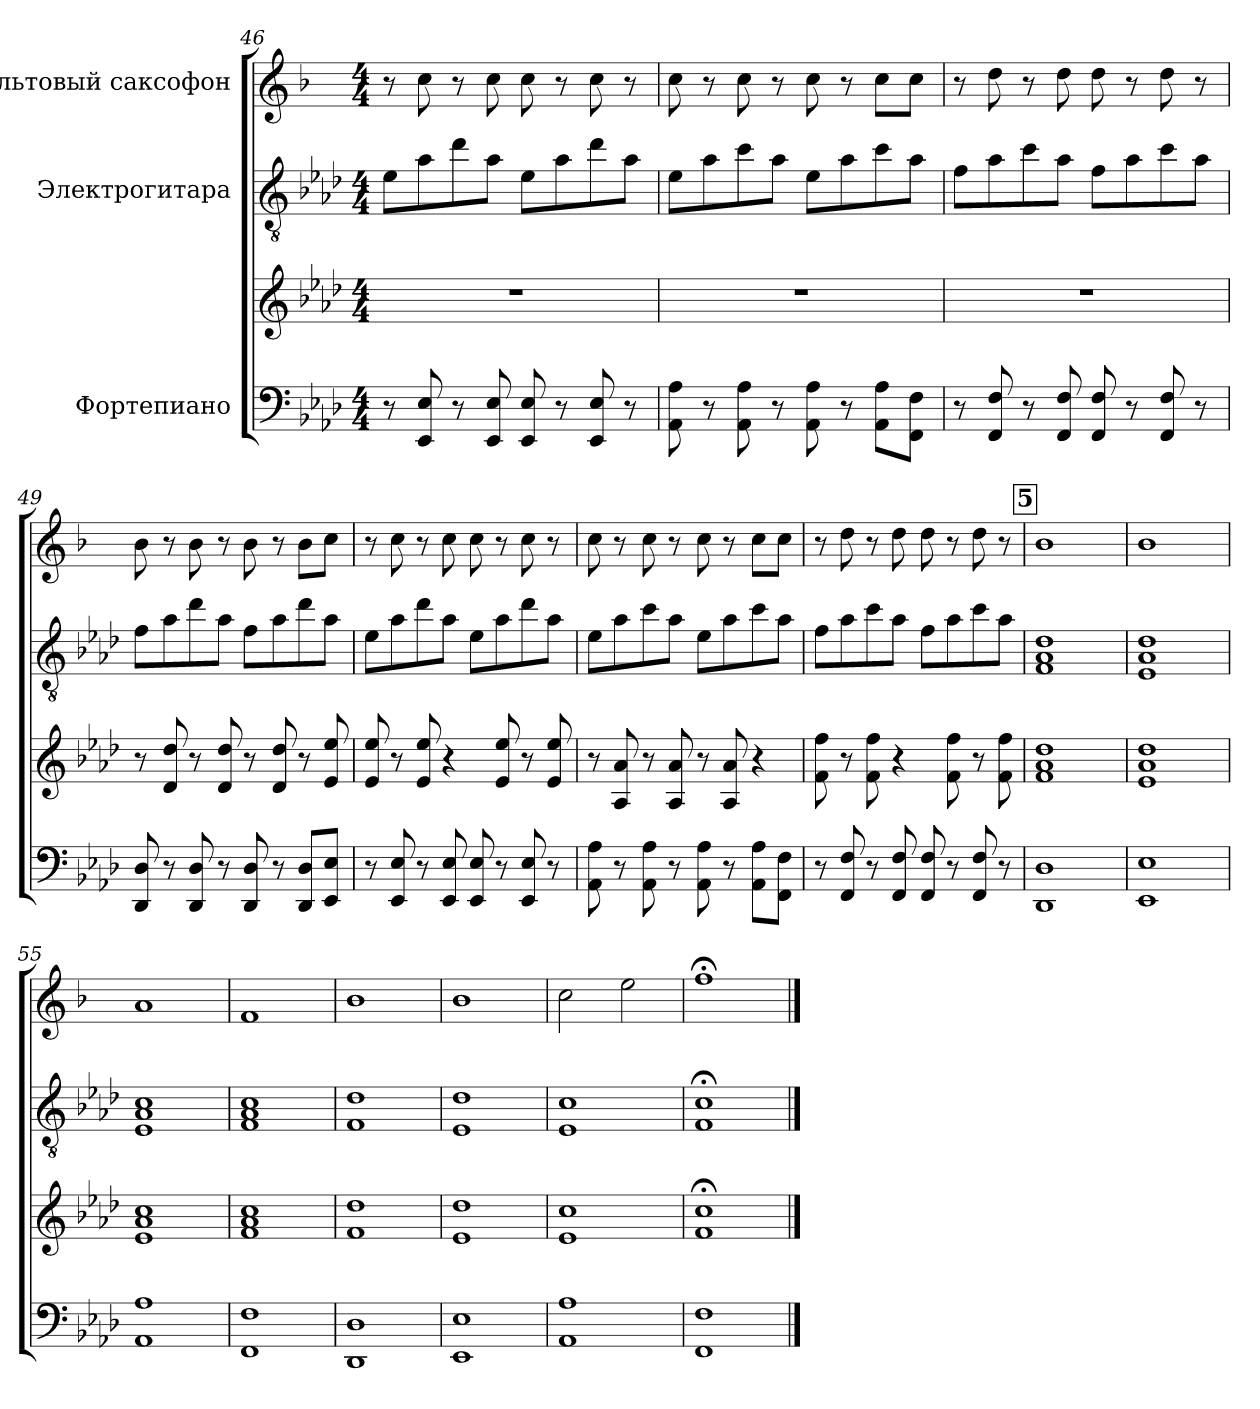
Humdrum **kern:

**kern	**kern	**kern	**kern
*part3	*part3	*part2	*part1
*staff4	*staff3	*staff2	*staff1
*I"Фортепиано	*	*I"Электрогитара	*I"Альтовый саксофон
!!LO:PB:g=z
*clefF4	*clefG2	*clefGv2	*clefG2
*	*	*	*ITrd5c9
*k[b-e-a-d-]	*k[b-e-a-d-]	*k[b-e-a-d-]	*k[b-e-a-d-]
*M4/4	*M4/4	*M4/4	*M4/4
=46	=46	=46	=46
8r	1r	8e-\L	8r
8EE-/ 8E-/	.	8a-\	8e-\
8r	.	8dd-\	8r
8EE-/ 8E-/	.	8a-\J	8e-\
8EE-/ 8E-/	.	8e-\L	8e-\
8r	.	8a-\	8r
8EE-/ 8E-/	.	8dd-\	8e-\
8r	.	8a-\J	8r
=47	=47	=47	=47
8AA-\ 8A-\	1r	8e-\L	8e-\
8r	.	8a-\	8r
8AA-\ 8A-\	.	8cc\	8e-\
8r	.	8a-\J	8r
8AA-\ 8A-\	.	8e-\L	8e-\
8r	.	8a-\	8r
8AA-\ 8A-\L	.	8cc\	8e-\L
8FF\ 8F\J	.	8a-\J	8e-\J
=48	=48	=48	=48
8r	1r	8f\L	8r
8FF/ 8F/	.	8a-\	8f\
8r	.	8cc\	8r
8FF/ 8F/	.	8a-\J	8f\
8FF/ 8F/	.	8f\L	8f\
8r	.	8a-\	8r
8FF/ 8F/	.	8cc\	8f\
8r	.	8a-\J	8r
!!LO:LB:g=z
=49	=49	=49	=49
8DD-/ 8D-/	8r	8f\L	8d-\
8r	8d-/ 8dd-/	8a-\	8r
8DD-/ 8D-/	8r	8dd-\	8d-\
8r	8d-/ 8dd-/	8a-\J	8r
8DD-/ 8D-/	8r	8f\L	8d-\
8r	8d-/ 8dd-/	8a-\	8r
8DD-/ 8D-/L	8r	8dd-\	8d-\L
8EE-/ 8E-/J	8e-/ 8ee-/	8a-\J	8e-\J
=50	=50	=50	=50
8r	8e-/ 8ee-/	8e-\L	8r
8EE-/ 8E-/	8r	8a-\	8e-\
8r	8e-/ 8ee-/	8dd-\	8r
8EE-/ 8E-/	4r	8a-\J	8e-\
8EE-/ 8E-/	.	8e-\L	8e-\
8r	8e-/ 8ee-/	8a-\	8r
8EE-/ 8E-/	8r	8dd-\	8e-\
8r	8e-/ 8ee-/	8a-\J	8r
=51	=51	=51	=51
8AA-\ 8A-\	8r	8e-\L	8e-\
8r	8A-/ 8a-/	8a-\	8r
8AA-\ 8A-\	8r	8cc\	8e-\
8r	8A-/ 8a-/	8a-\J	8r
8AA-\ 8A-\	8r	8e-\L	8e-\
8r	8A-/ 8a-/	8a-\	8r
8AA-\ 8A-\L	4r	8cc\	8e-\L
8FF\ 8F\J	.	8a-\J	8e-\J
!!LO:LB:g=z
=52	=52	=52	=52
8r	8f\ 8ff\	8f\L	8r
8FF/ 8F/	8r	8a-\	8f\
8r	8f\ 8ff\	8cc\	8r
8FF/ 8F/	4r	8a-\J	8f\
8FF/ 8F/	.	8f\L	8f\
8r	8f\ 8ff\	8a-\	8r
8FF/ 8F/	8r	8cc\	8f\
8r	8f\ 8ff\	8a-\J	8r
!!LO:REH:place=s1:a:B:fs=14:t=5
=53	=53	=53	=53
1DD- 1D-	1f 1a- 1dd-	1F 1A- 1d-	1d-
=54	=54	=54	=54
1EE- 1E-	1e- 1a- 1dd-	1E- 1A- 1d-	1d-
=55	=55	=55	=55
1AA- 1A-	1e- 1a- 1cc	1E- 1A- 1c	1c
=56	=56	=56	=56
1FF 1F	1f 1a- 1cc	1F 1A- 1c	1A-
=57	=57	=57	=57
1DD- 1D-	1f 1dd-	1F 1d-	1d-
=58	=58	=58	=58
1EE- 1E-	1e- 1dd-	1E- 1d-	1d-
=59	=59	=59	=59
1AA- 1A-	1e- 1cc	1E- 1c	2e-\
.	.	.	2g\
=60	=60	=60	=60
1FF 1F	1f;< 1cc;<	1F;< 1c;<	1a-;<
==	==	==	==
*-	*-	*-	*-
